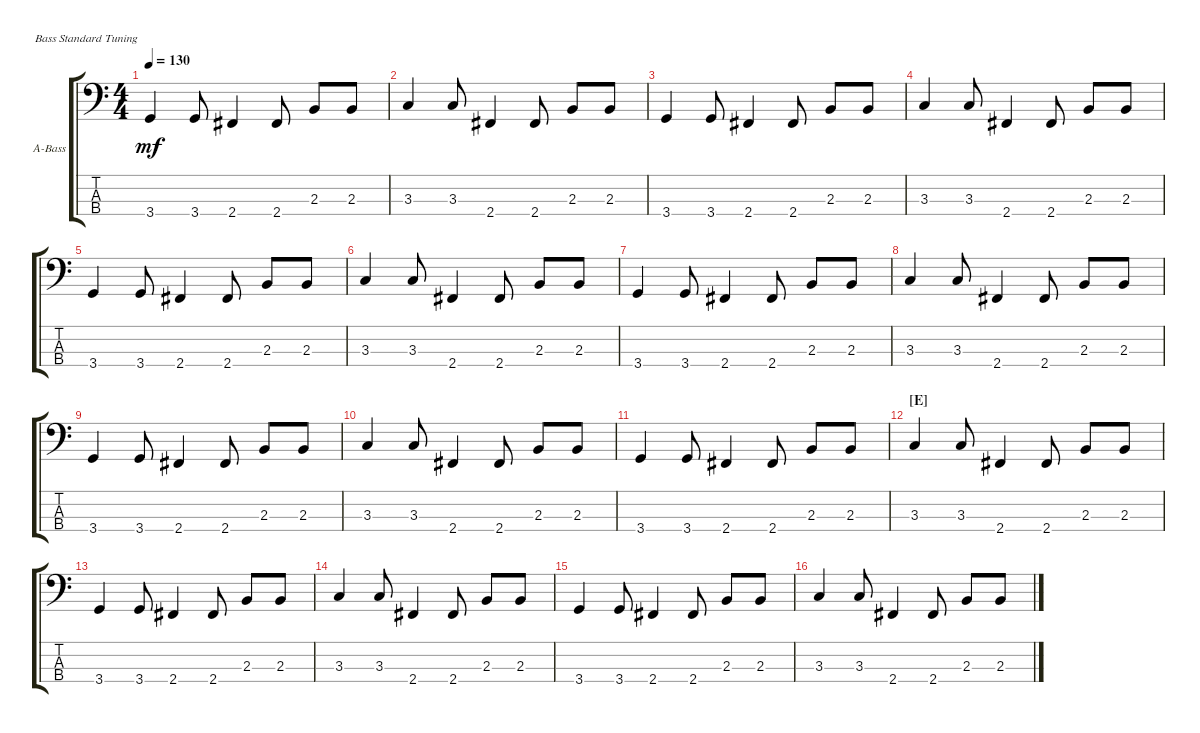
\defaultSystemsLayout 4
\bracketExtendMode groupsimilarinstruments
\firstSystemTrackNameOrientation horizontal
\otherSystemsTrackNameOrientation horizontal
\track ("Acoustic Bass" "A-Bass") {instrument acousticbass}
\staff {score tabs}
\tuning (G2 D2 A1 E1)
\ts (4 4)
\tempo 130
\clef f4
\ks c
3.4.4{dy mf} 3.4.8 2.4.4 2.4.8 2.3.8 2.3.8 |
3.3.4 3.3.8 2.4.4 2.4.8 2.3.8 2.3.8 |
3.4.4 3.4.8 2.4.4 2.4.8 2.3.8 2.3.8 |
3.3.4 3.3.8 2.4.4 2.4.8 2.3.8 2.3.8 |
3.4.4 3.4.8 2.4.4 2.4.8 2.3.8 2.3.8 |
3.3.4 3.3.8 2.4.4 2.4.8 2.3.8 2.3.8 |
3.4.4 3.4.8 2.4.4 2.4.8 2.3.8 2.3.8 |
3.3.4 3.3.8 2.4.4 2.4.8 2.3.8 2.3.8 |
3.4.4 3.4.8 2.4.4 2.4.8 2.3.8 2.3.8 |
3.3.4 3.3.8 2.4.4 2.4.8 2.3.8 2.3.8 |
3.4.4 3.4.8 2.4.4 2.4.8 2.3.8 2.3.8 |
\section ("E" "")
3.3.4 3.3.8 2.4.4 2.4.8 2.3.8 2.3.8 |
3.4.4 3.4.8 2.4.4 2.4.8 2.3.8 2.3.8 |
3.3.4 3.3.8 2.4.4 2.4.8 2.3.8 2.3.8 |
3.4.4 3.4.8 2.4.4 2.4.8 2.3.8 2.3.8 |
3.3.4 3.3.8 2.4.4 2.4.8 2.3.8 2.3.8
